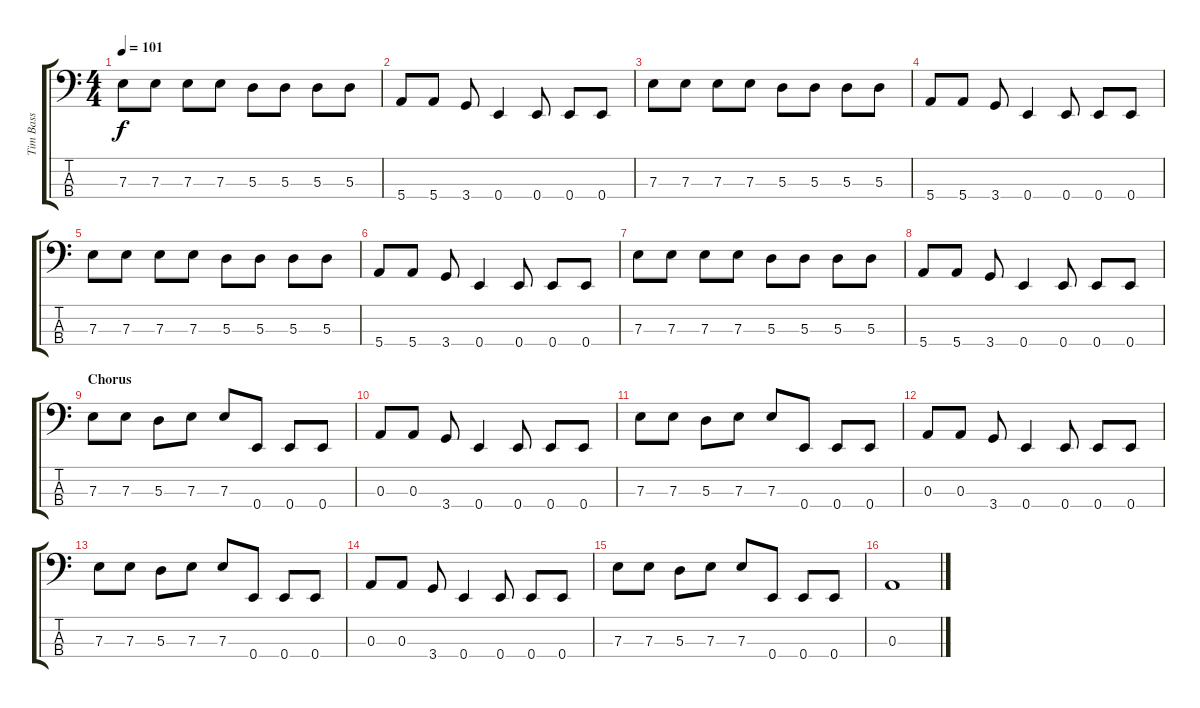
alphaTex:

\track ("Tim Bass" "Tim Bass") {instrument electricbassfinger}
\staff {score tabs}
\tuning (G2 D2 A1 E1) {hide}
\ts (4 4)
\tempo 101
\clef f4
\ks c
7.3.8{dy f} 7.3.8 7.3.8 7.3.8 5.3.8 5.3.8 5.3.8 5.3.8 |
5.4.8 5.4.8 3.4.8 0.4.4 0.4.8 0.4.8 0.4.8 |
7.3.8 7.3.8 7.3.8 7.3.8 5.3.8 5.3.8 5.3.8 5.3.8 |
5.4.8 5.4.8 3.4.8 0.4.4 0.4.8 0.4.8 0.4.8 |
7.3.8 7.3.8 7.3.8 7.3.8 5.3.8 5.3.8 5.3.8 5.3.8 |
5.4.8 5.4.8 3.4.8 0.4.4 0.4.8 0.4.8 0.4.8 |
7.3.8 7.3.8 7.3.8 7.3.8 5.3.8 5.3.8 5.3.8 5.3.8 |
5.4.8 5.4.8 3.4.8 0.4.4 0.4.8 0.4.8 0.4.8 |
\section ("" "Chorus")
7.3.8 7.3.8 5.3.8 7.3.8 7.3.8 0.4.8 0.4.8 0.4.8 |
0.3.8 0.3.8 3.4.8 0.4.4 0.4.8 0.4.8 0.4.8 |
7.3.8 7.3.8 5.3.8 7.3.8 7.3.8 0.4.8 0.4.8 0.4.8 |
0.3.8 0.3.8 3.4.8 0.4.4 0.4.8 0.4.8 0.4.8 |
7.3.8 7.3.8 5.3.8 7.3.8 7.3.8 0.4.8 0.4.8 0.4.8 |
0.3.8 0.3.8 3.4.8 0.4.4 0.4.8 0.4.8 0.4.8 |
7.3.8 7.3.8 5.3.8 7.3.8 7.3.8 0.4.8 0.4.8 0.4.8 |
0.3.1
